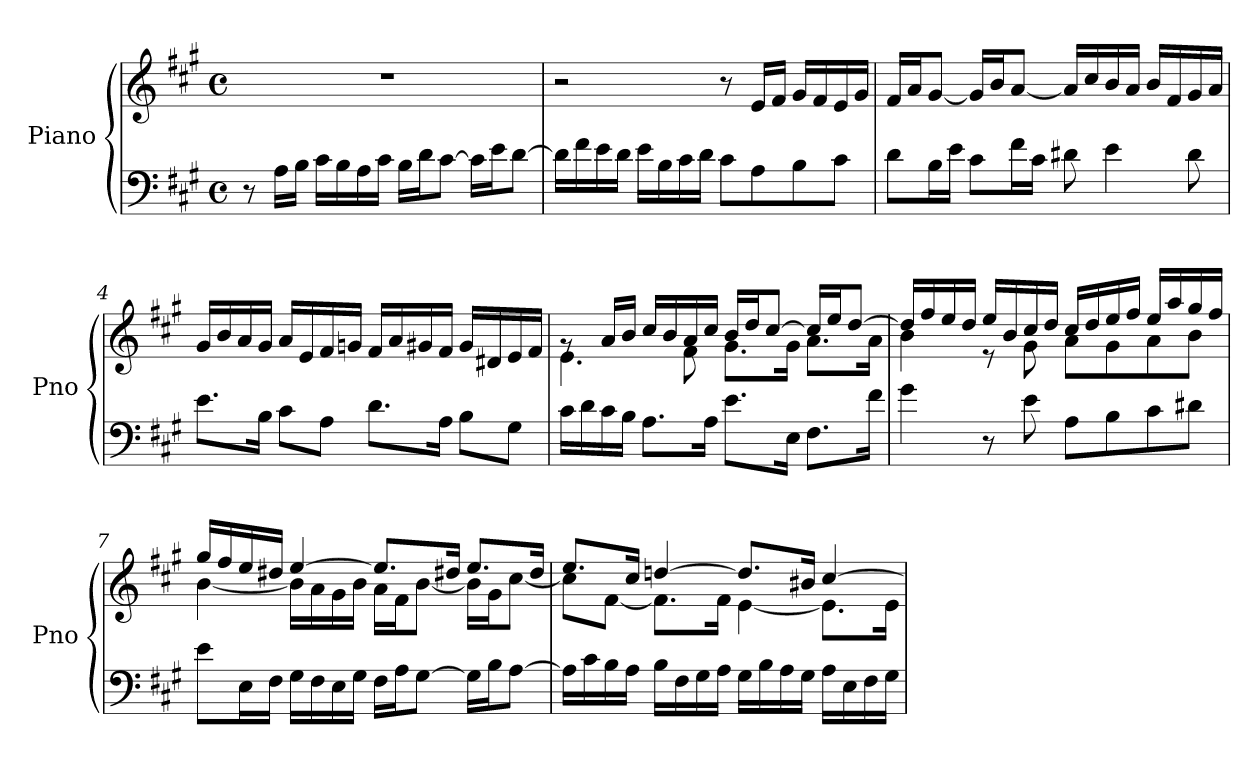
**kern	**kern
*part1	*part1
*staff2	*staff1
*I"Piano	*
*I'Pno	*
*clefF4	*clefG2
*k[f#c#g#]	*k[f#c#g#]
*M4/4	*M4/4
*met(c)	*met(c)
=1	=1
8r	1r
16A\LL	.
16B\JJ	.
16c#\LL	.
16B\	.
16A\	.
16c#\JJ	.
16B\LL	.
16d\J	.
[8c#\J	.
16c#\LL]	.
16e\J	.
[8d\J	.
=2	=2
16d\LL]	2r
16f#\	.
16e\	.
16d\JJ	.
16e\LL	.
16B\	.
16c#\	.
16d\JJ	.
8c#\L	8r
8A\	16e/LL
.	16f#/JJ
8B\	16g#/LL
.	16f#/
8c#\J	16e/
.	16g#/JJ
=3	=3
8d\L	16f#/LL
.	16a/J
16B\L	[8g#/J
16e\JJ	.
8c#\L	16g#/LL]
.	16b/J
16f#\L	[8a/J
16c#\JJ	.
8d#X\	16a/LL]
.	16cc#/
4e\	16b/
.	16a/JJ
.	16b/LL
.	16f#/
8d#\	16g#/
.	16a/JJ
!!LO:LB:g=z
=4	=4
8.e\L	16g#/LL
.	16b/
.	16a/
16B\Jk	16g#/JJ
8c#\L	16a/LL
.	16e/
8A\J	16f#/
.	16gn/JJ
8.d\L	16f#/LL
.	16a/
.	16g#X/
16A\Jk	16f#/JJ
8B\L	16g#/LL
.	16d#X/
8G#\J	16e/
.	16f#/JJ
=5	=5
*	*^
16c#\LL	8rg	4.e\
16d\	.	.
16c#\	16a/LL	.
16B\JJ	16b/JJ	.
8.A\L	16cc#/LL	.
.	16b/	.
.	16a/	8f#\
16A\Jk	16cc#/JJ	.
8.e\L	16b/LL	8.g#\L
.	16dd/J	.
.	[8cc#/J	.
16E\Jk	.	16g#\Jk
8.F#\L	16cc#/LL]	8.a\L
.	16ee/J	.
.	[8dd/J	.
16f#\Jk	.	16a\Jk
=6	=6	=6
4g#\	16dd/LL]	4b\
.	16ff#/	.
.	16ee/	.
.	16dd/JJ	.
8r	16ee/LL	8r
.	16b/	.
8e\	16cc#/	8g#\
.	16dd/JJ	.
8A\L	16cc#/LL	8a\L
.	16dd/	.
8B\	16ee/	8g#\
.	16ff#/JJ	.
8c#\	16ee/LL	8a\
.	16aa/	.
8d#X\J	16gg#/	8b\J
.	16ff#/JJ	.
!!LO:LB:g=z	!!
=7	=7	=7
8e\L	16gg#/LL	[4b\
.	16ff#/	.
16E\L	16ee/	.
16F#\JJ	16dd#X/JJ	.
16G#\LL	[4ee/	16b\LL]
16F#\	.	16a\
16E\	.	16g#\
16G#\JJ	.	16b\JJ
16F#\LL	8.ee/L]	16a\LL
16A\J	.	16f#\J
[8G#\J	.	[8b\J
.	16dd#X/Jk	.
16G#\LL]	8.ee/L	16b\LL]
16B\J	.	16g#\J
[8A\J	.	[8cc#\J
.	16dd#/Jk	.
=8	=8	=8
16A\LL]	8.ee/L	8cc#\L]
16c#\	.	.
16B\	.	[8f#\J
16A\JJ	16cc#/Jk	.
16B\LL	[4ddn/	8.f#\L]
16F#\	.	.
16G#\	.	.
16A\JJ	.	16f#\Jk
16G#\LL	8.dd/L]	[4e\
16B\	.	.
16A\	.	.
16G#\JJ	16b#X/Jk	.
16A\LL	[4cc#/	8.e\L]
16E\	.	.
16F#\	.	.
16G#\JJ	.	16e\Jk
*	*v	*v
=	=
*-	*-
